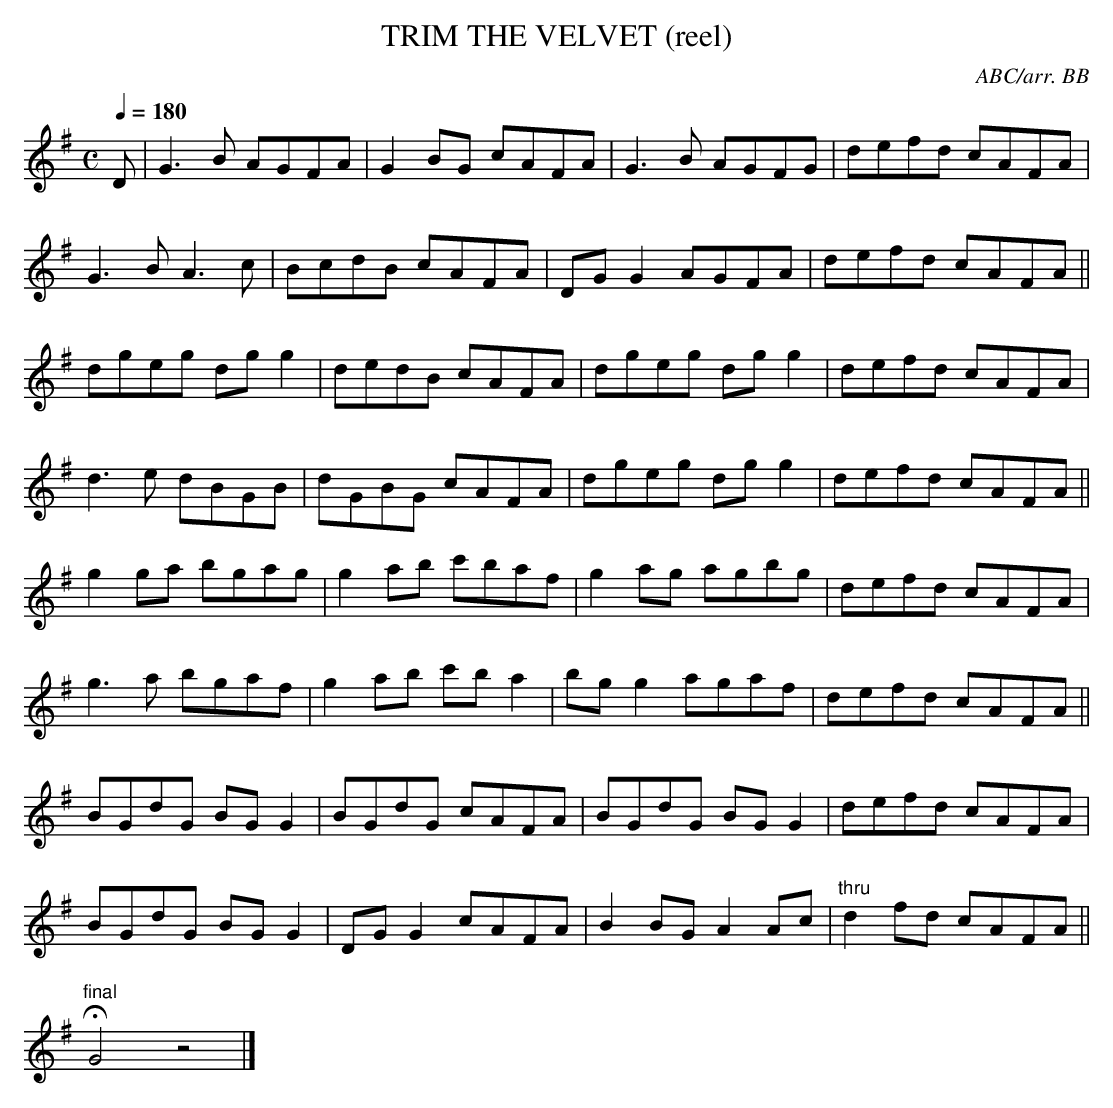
X:1
T:TRIM THE VELVET (reel)
C:ABC/arr. BB
Q:1/4=180
M:C
L:1/8
K:G
D|G3B AGFA|G2BG cAFA|G3B AGFG|defd cAFA|
G3B A3c|BcdB cAFA|DGG2 AGFA|defd cAFA||
dgeg dgg2|dedB cAFA|dgeg dgg2|defd cAFA|
d3e dBGB|dGBG cAFA|dgeg dgg2|defd cAFA||
g2ga bgag|g2 ab c'baf|g2ag agbg|defd cAFA|
g3a bgaf|g2ab c'ba2|bgg2 agaf|defd cAFA||
BGdG BGG2|BGdG cAFA|BGdG BGG2|defd cAFA|
BGdG BGG2|DGG2 cAFA|B2BG A2Ac|"thru"d2fd cAFA||
"final"HG4z4|]
